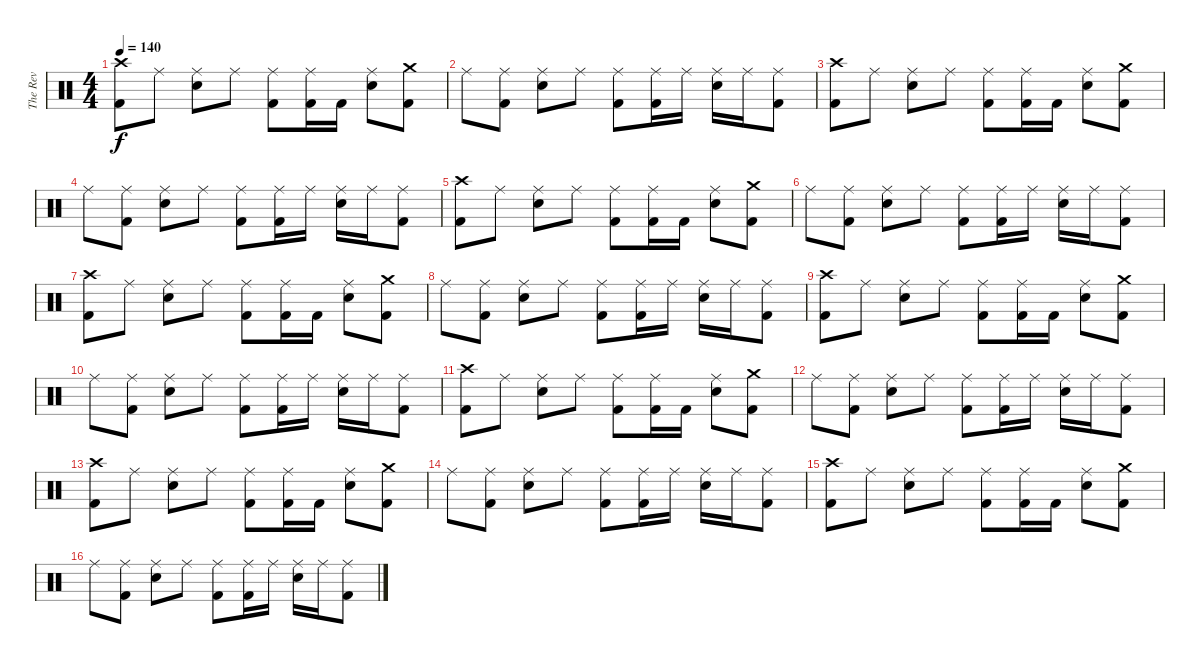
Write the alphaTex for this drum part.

\track ("The Rev" "The Rev") {instrument percussion}
\staff {score}
\articulation defaults
\ts (4 4)
\tempo 140
\clef neutral
\ks c
("Crash high (hit)" "Kick (hit) 2").8{dy f} "Ride (middle)".8 ("Ride (middle)" "Snare (hit) 2").8 "Ride (middle)".8 ("Ride (middle)" "Kick (hit) 2").8 ("Ride (middle)" "Kick (hit) 2").16 "Kick (hit) 2".16 ("Ride (middle)" "Snare (hit) 2").8 ("Crash medium (hit)" "Kick (hit) 2").8 |
"Ride (middle)".8 ("Ride (middle)" "Kick (hit) 2").8 ("Ride (middle)" "Snare (hit) 2").8 "Ride (middle)".8 ("Ride (middle)" "Kick (hit) 2").8 ("Ride (middle)" "Kick (hit) 2").16 "Ride (middle)".16 ("Ride (middle)" "Snare (hit) 2").16 "Ride (middle)".16 ("Ride (middle)" "Kick (hit) 2").8 |
("Crash high (hit)" "Kick (hit) 2").8 "Ride (middle)".8 ("Ride (middle)" "Snare (hit) 2").8 "Ride (middle)".8 ("Ride (middle)" "Kick (hit) 2").8 ("Ride (middle)" "Kick (hit) 2").16 "Kick (hit) 2".16 ("Ride (middle)" "Snare (hit) 2").8 ("Crash medium (hit)" "Kick (hit) 2").8 |
"Ride (middle)".8 ("Ride (middle)" "Kick (hit) 2").8 ("Ride (middle)" "Snare (hit) 2").8 "Ride (middle)".8 ("Ride (middle)" "Kick (hit) 2").8 ("Ride (middle)" "Kick (hit) 2").16 "Ride (middle)".16 ("Ride (middle)" "Snare (hit) 2").16 "Ride (middle)".16 ("Ride (middle)" "Kick (hit) 2").8 |
("Crash high (hit)" "Kick (hit) 2").8 "Ride (middle)".8 ("Ride (middle)" "Snare (hit) 2").8 "Ride (middle)".8 ("Ride (middle)" "Kick (hit) 2").8 ("Ride (middle)" "Kick (hit) 2").16 "Kick (hit) 2".16 ("Ride (middle)" "Snare (hit) 2").8 ("Crash medium (hit)" "Kick (hit) 2").8 |
"Ride (middle)".8 ("Ride (middle)" "Kick (hit) 2").8 ("Ride (middle)" "Snare (hit) 2").8 "Ride (middle)".8 ("Ride (middle)" "Kick (hit) 2").8 ("Ride (middle)" "Kick (hit) 2").16 "Ride (middle)".16 ("Ride (middle)" "Snare (hit) 2").16 "Ride (middle)".16 ("Ride (middle)" "Kick (hit) 2").8 |
("Crash high (hit)" "Kick (hit) 2").8 "Ride (middle)".8 ("Ride (middle)" "Snare (hit) 2").8 "Ride (middle)".8 ("Ride (middle)" "Kick (hit) 2").8 ("Ride (middle)" "Kick (hit) 2").16 "Kick (hit) 2".16 ("Ride (middle)" "Snare (hit) 2").8 ("Crash medium (hit)" "Kick (hit) 2").8 |
"Ride (middle)".8 ("Ride (middle)" "Kick (hit) 2").8 ("Ride (middle)" "Snare (hit) 2").8 "Ride (middle)".8 ("Ride (middle)" "Kick (hit) 2").8 ("Ride (middle)" "Kick (hit) 2").16 "Ride (middle)".16 ("Ride (middle)" "Snare (hit) 2").16 "Ride (middle)".16 ("Ride (middle)" "Kick (hit) 2").8 |
("Crash high (hit)" "Kick (hit) 2").8 "Ride (middle)".8 ("Ride (middle)" "Snare (hit) 2").8 "Ride (middle)".8 ("Ride (middle)" "Kick (hit) 2").8 ("Ride (middle)" "Kick (hit) 2").16 "Kick (hit) 2".16 ("Ride (middle)" "Snare (hit) 2").8 ("Crash medium (hit)" "Kick (hit) 2").8 |
"Ride (middle)".8 ("Ride (middle)" "Kick (hit) 2").8 ("Ride (middle)" "Snare (hit) 2").8 "Ride (middle)".8 ("Ride (middle)" "Kick (hit) 2").8 ("Ride (middle)" "Kick (hit) 2").16 "Ride (middle)".16 ("Ride (middle)" "Snare (hit) 2").16 "Ride (middle)".16 ("Ride (middle)" "Kick (hit) 2").8 |
("Crash high (hit)" "Kick (hit) 2").8 "Ride (middle)".8 ("Ride (middle)" "Snare (hit) 2").8 "Ride (middle)".8 ("Ride (middle)" "Kick (hit) 2").8 ("Ride (middle)" "Kick (hit) 2").16 "Kick (hit) 2".16 ("Ride (middle)" "Snare (hit) 2").8 ("Crash medium (hit)" "Kick (hit) 2").8 |
"Ride (middle)".8 ("Ride (middle)" "Kick (hit) 2").8 ("Ride (middle)" "Snare (hit) 2").8 "Ride (middle)".8 ("Ride (middle)" "Kick (hit) 2").8 ("Ride (middle)" "Kick (hit) 2").16 "Ride (middle)".16 ("Ride (middle)" "Snare (hit) 2").16 "Ride (middle)".16 ("Ride (middle)" "Kick (hit) 2").8 |
("Crash high (hit)" "Kick (hit) 2").8 "Ride (middle)".8 ("Ride (middle)" "Snare (hit) 2").8 "Ride (middle)".8 ("Ride (middle)" "Kick (hit) 2").8 ("Ride (middle)" "Kick (hit) 2").16 "Kick (hit) 2".16 ("Ride (middle)" "Snare (hit) 2").8 ("Crash medium (hit)" "Kick (hit) 2").8 |
"Ride (middle)".8 ("Ride (middle)" "Kick (hit) 2").8 ("Ride (middle)" "Snare (hit) 2").8 "Ride (middle)".8 ("Ride (middle)" "Kick (hit) 2").8 ("Ride (middle)" "Kick (hit) 2").16 "Ride (middle)".16 ("Ride (middle)" "Snare (hit) 2").16 "Ride (middle)".16 ("Ride (middle)" "Kick (hit) 2").8 |
("Crash high (hit)" "Kick (hit) 2").8 "Ride (middle)".8 ("Ride (middle)" "Snare (hit) 2").8 "Ride (middle)".8 ("Ride (middle)" "Kick (hit) 2").8 ("Ride (middle)" "Kick (hit) 2").16 "Kick (hit) 2".16 ("Ride (middle)" "Snare (hit) 2").8 ("Crash medium (hit)" "Kick (hit) 2").8 |
"Ride (middle)".8 ("Ride (middle)" "Kick (hit) 2").8 ("Ride (middle)" "Snare (hit) 2").8 "Ride (middle)".8 ("Ride (middle)" "Kick (hit) 2").8 ("Ride (middle)" "Kick (hit) 2").16 "Ride (middle)".16 ("Ride (middle)" "Snare (hit) 2").16 "Ride (middle)".16 ("Ride (middle)" "Kick (hit) 2").8
